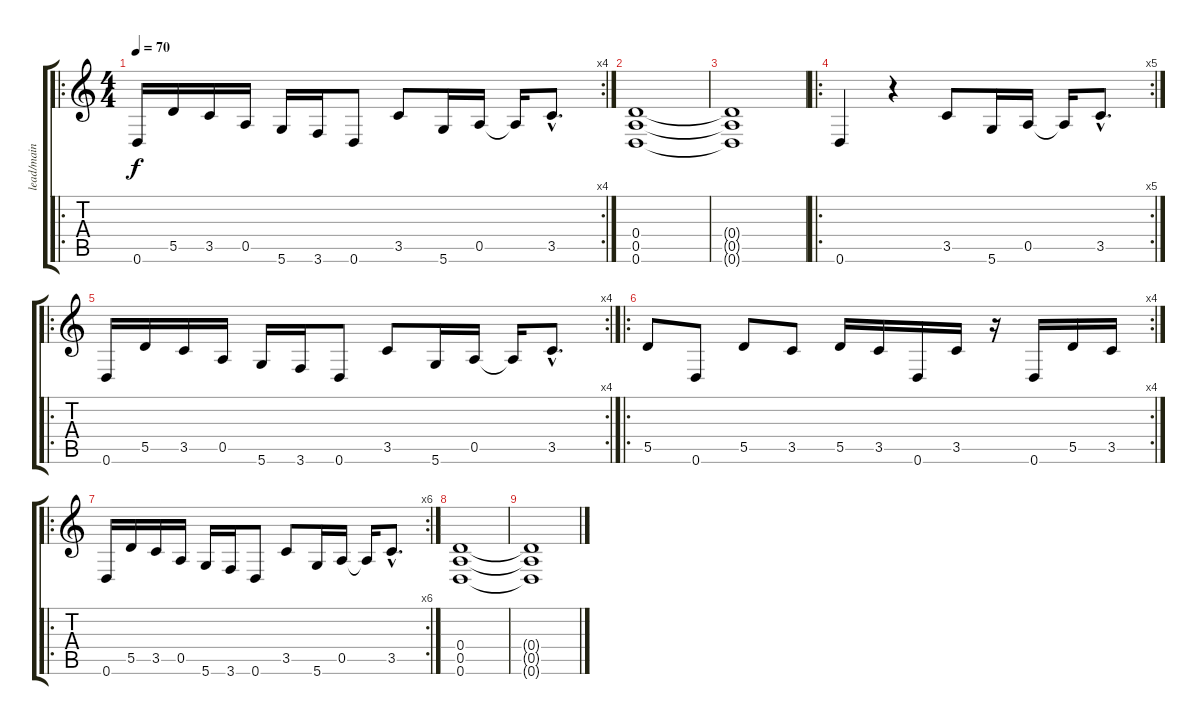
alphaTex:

\track ("lead/main guitar" "lead/main ") {instrument distortionguitar}
\staff {score tabs}
\tuning (E4 B3 G3 D3 A2 D2) {hide}
\ro
\rc 4
\ts (4 4)
\tempo 70
\clef g2
\ks c
0.6.16{dy f instrument distortionguitar} 5.5.16 3.5.16 0.5.16 5.6.16 3.6.16 0.6.8 3.5.8 5.6.16 0.5.16 0.5{t}.16 3.5{hac}.8{d} |
(0.4 0.5 0.6).1 |
(0.4{t} 0.5{t} 0.6{t}).1 |
\ro
\rc 5
0.6.4 r.4 3.5.8 5.6.16 0.5.16 0.5{t}.16 3.5{hac}.8{d} |
\ro
\rc 4
0.6.16 5.5.16 3.5.16 0.5.16 5.6.16 3.6.16 0.6.8 3.5.8 5.6.16 0.5.16 0.5{t}.16 3.5{hac}.8{d} |
\ro
\rc 4
5.5.8 0.6.8 5.5.8 3.5.8 5.5.16 3.5.16 0.6.16 3.5.16 r.16 0.6.16 5.5.16 3.5.16 |
\ro
\rc 6
0.6.16 5.5.16 3.5.16 0.5.16 5.6.16 3.6.16 0.6.8 3.5.8 5.6.16 0.5.16 0.5{t}.16 3.5{hac}.8{d} |
(0.4 0.5 0.6).1 |
(0.4{t} 0.5{t} 0.6{t}).1
